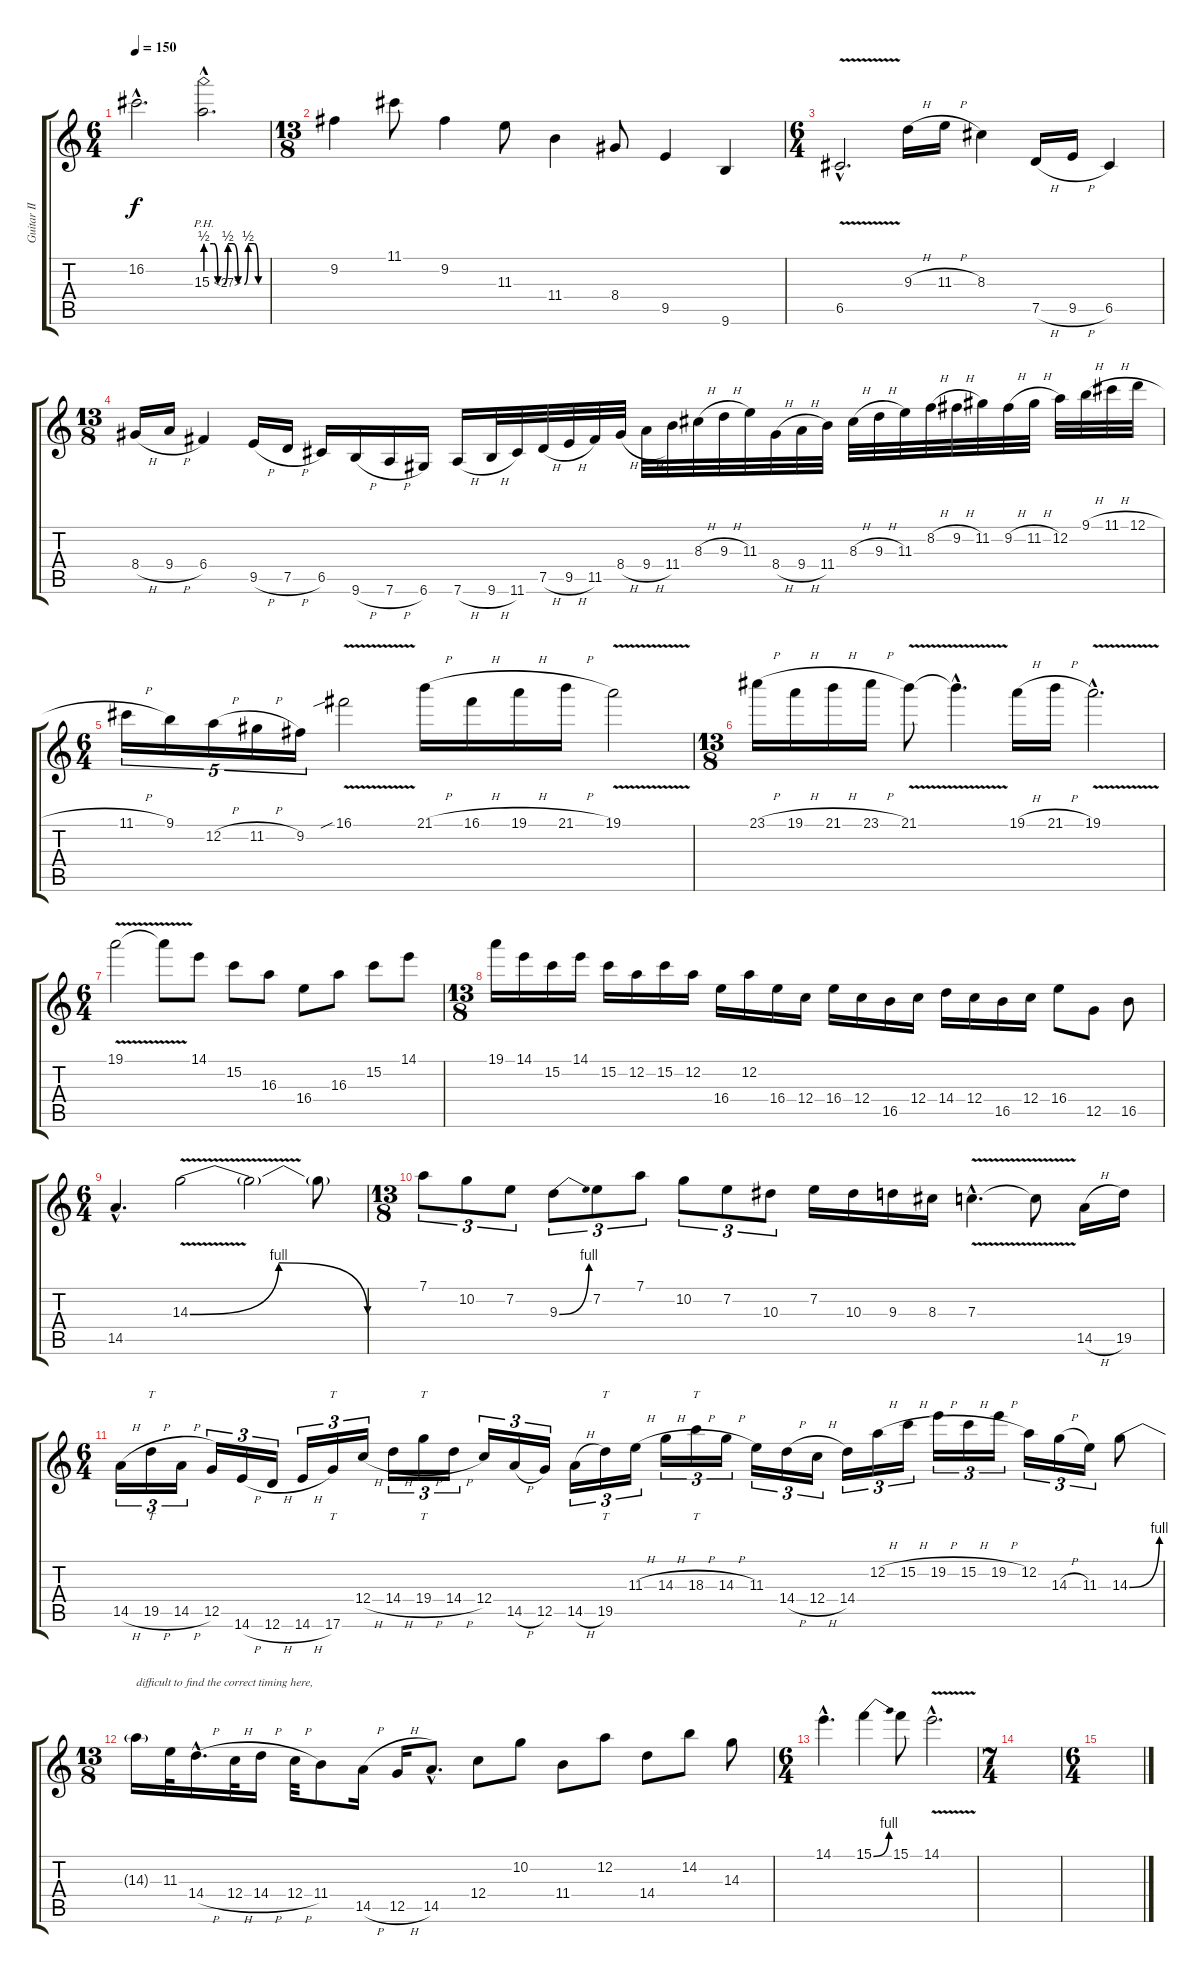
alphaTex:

\track ("Guitar II (leads)" "Guitar II ") {instrument overdrivenguitar}
\staff {score tabs}
\tuning (D4 A3 F3 C3 G2 D2) {hide}
\ts (6 4)
\tempo 150
\clef g2
\ks c
16.2{hac}.2{d dy f} 15.3{be (custom 0 2 8 2 12 0 18 0 22 2 27 2 32 0 38 0 42 2 48 2 52 0 60 0) ph 12 hac}.2{d} |
\ts (13 8)
9.2.4 11.1.8 9.2.4 11.3.8 11.4.4 8.4.8 9.5.4 9.6.4 |
\ts (6 4)
6.5{v hac}.2{d} 9.3{h}.16 11.3{h}.16 8.3.4 7.5{h}.16 9.5{h}.16 6.5.4 |
\ts (13 8)
8.4{h}.16 9.4{h}.16 6.4.4 9.5{h}.16 7.5{h}.16 6.5.16 9.6{h}.16 7.6{h}.16 6.6.16 7.6{h}.16 9.6{h}.32 11.6.32 7.5{h}.32 9.5{h}.32 11.5.32 8.4{h}.32 9.4{h}.32 11.4.32 8.3{h}.32 9.3{h}.32 11.3.32 8.4{h}.32 9.4{h}.32 11.4.32 8.3{h}.32 9.3{h}.32 11.3.32 8.2{h}.32 9.2{h}.32 11.2.32 9.2{h}.32 11.2{h}.32 12.2.32 9.1{h}.32 11.1{h}.32 12.1{h}.32 |
\ts (6 4)
11.1{h}.16{tu (5 4)} 9.1.16{tu (5 4)} 12.2{h}.16{tu (5 4)} 11.2{h}.16{tu (5 4)} 9.2.16{tu (5 4)} 16.1{v sib}.2 21.1{h}.16 16.1{h}.16 19.1{h}.16 21.1{h}.16 19.1{v}.2 |
\ts (13 8)
23.1{h}.16 19.1{h}.16 21.1{h}.16 23.1{h}.16 21.1{v}.8 21.1{hac t}.4{d} 19.1{h}.16 21.1{h}.16 19.1{v hac}.2{d} |
\ts (6 4)
19.1{v}.2 19.1{t}.8 14.1.8 15.2.8 16.3.8 16.4.8 16.3.8 15.2.8 14.1.8 |
\ts (13 8)
19.1.16 14.1.16 15.2.16 14.1.16 15.2.16 12.2.16 15.2.16 12.2.16 16.4.16 12.2.16 16.4.16 12.4.16 16.4.16 12.4.16 16.5.16 12.4.16 14.4.16 12.4.16 16.5.16 12.4.16 16.4.8 12.5.8 16.5.8 |
\ts (6 4)
14.5{hac}.4{d} 14.3{be (bendrelease 0 0 2 4 44 4 60 0) v}.2 14.3{t}.2 14.3{t}.8 |
\ts (13 8)
7.1.8{tu (3 2)} 10.2.8{tu (3 2)} 7.2.8{tu (3 2)} 9.3{be (bend 0 0 60 4)}.8{tu (3 2)} 7.2.8{tu (3 2)} 7.1.8{tu (3 2)} 10.2.8{tu (3 2)} 7.2.8{tu (3 2)} 10.3.8{tu (3 2)} 7.2.16 10.3.16 9.3.16 8.3.16 7.3{v hac}.4{d} 7.3{t}.8 14.5{h}.16 19.5.16 |
\ts (6 4)
14.5{h}.16{tu (3 2)} 19.5{h}.16{tt tu (3 2)} 14.5{h}.16{tu (3 2)} 12.5.16{tu (3 2)} 14.6{h}.16{tu (3 2)} 12.6{h}.16{tu (3 2)} 14.6{h}.16{tu (3 2)} 17.6.16{tt tu (3 2)} 12.4{h}.16{tu (3 2)} 14.4{h}.16{tu (3 2)} 19.4{h}.16{tt tu (3 2)} 14.4{h}.16{tu (3 2)} 12.4.16{tu (3 2)} 14.5{h}.16{tu (3 2)} 12.5.16{tu (3 2)} 14.5{h}.16{tu (3 2)} 19.5.16{tt tu (3 2)} 11.3{h}.16{tu (3 2)} 14.3{h}.16{tu (3 2)} 18.3{h}.16{tt tu (3 2)} 14.3{h}.16{tu (3 2)} 11.3.16{tu (3 2)} 14.4{h}.16{tu (3 2)} 12.4{h}.16{tu (3 2)} 14.4.16{tu (3 2)} 12.2{h}.16{tu (3 2)} 15.2{h}.16{tu (3 2)} 19.2{h}.16{tu (3 2)} 15.2{h}.16{tu (3 2)} 19.2{h}.16{tu (3 2)} 12.2.16{tu (3 2)} 14.3{h}.16{tu (3 2)} 11.3.16{tu (3 2)} 14.3{be (bend 0 0 60 4)}.8 |
\ts (13 8)
14.3{t}.16{txt "difficult to find the correct timing here,"} 11.3.32 14.4{h hac}.16{d} 12.4{h}.32 14.4{h}.16 12.4{h}.32 11.4.8 14.5{h}.16 12.5{h}.16 14.5{hac}.8{d} 12.4.8 10.2.8 11.4.8 12.2.8 14.4.8 14.2.8 14.3.8 |
\ts (6 4)
14.1{hac}.4{d} 15.1{be (bend 0 0 60 4)}.4 15.1.8 14.1{v hac}.2{d} |
\ts (7 4)
|
\ts (6 4)
